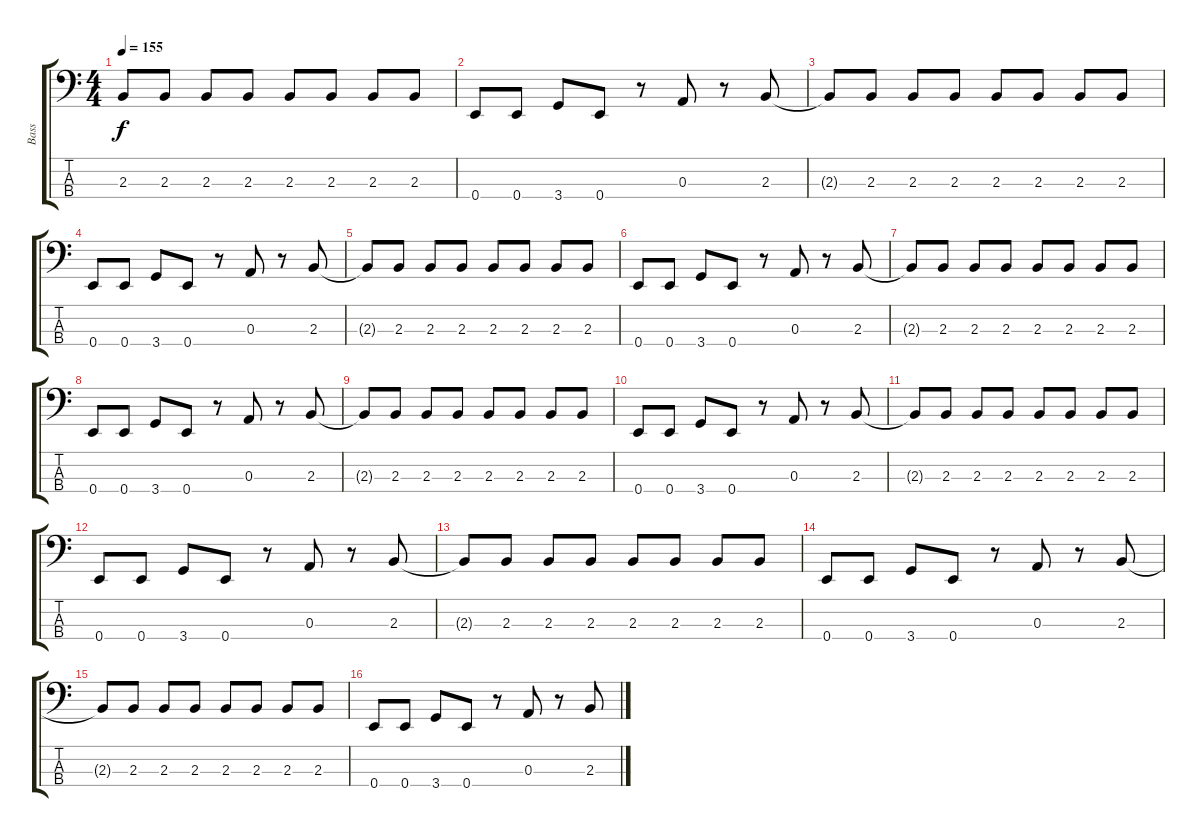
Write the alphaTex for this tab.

\track ("Bass" "Bass") {instrument electricbassfinger}
\staff {score tabs}
\tuning (G2 D2 A1 E1) {hide}
\ts (4 4)
\tempo 155
\clef f4
\ks c
2.3.8{dy f} 2.3.8 2.3.8 2.3.8 2.3.8 2.3.8 2.3.8 2.3.8 |
0.4.8 0.4.8 3.4.8 0.4.8 r.8 0.3.8 r.8 2.3.8 |
2.3{t}.8 2.3.8 2.3.8 2.3.8 2.3.8 2.3.8 2.3.8 2.3.8 |
0.4.8 0.4.8 3.4.8 0.4.8 r.8 0.3.8 r.8 2.3.8 |
2.3{t}.8 2.3.8 2.3.8 2.3.8 2.3.8 2.3.8 2.3.8 2.3.8 |
0.4.8 0.4.8 3.4.8 0.4.8 r.8 0.3.8 r.8 2.3.8 |
2.3{t}.8 2.3.8 2.3.8 2.3.8 2.3.8 2.3.8 2.3.8 2.3.8 |
0.4.8 0.4.8 3.4.8 0.4.8 r.8 0.3.8 r.8 2.3.8 |
2.3{t}.8 2.3.8 2.3.8 2.3.8 2.3.8 2.3.8 2.3.8 2.3.8 |
0.4.8 0.4.8 3.4.8 0.4.8 r.8 0.3.8 r.8 2.3.8 |
2.3{t}.8 2.3.8 2.3.8 2.3.8 2.3.8 2.3.8 2.3.8 2.3.8 |
0.4.8 0.4.8 3.4.8 0.4.8 r.8 0.3.8 r.8 2.3.8 |
2.3{t}.8 2.3.8 2.3.8 2.3.8 2.3.8 2.3.8 2.3.8 2.3.8 |
0.4.8 0.4.8 3.4.8 0.4.8 r.8 0.3.8 r.8 2.3.8 |
2.3{t}.8 2.3.8 2.3.8 2.3.8 2.3.8 2.3.8 2.3.8 2.3.8 |
0.4.8 0.4.8 3.4.8 0.4.8 r.8 0.3.8 r.8 2.3.8
